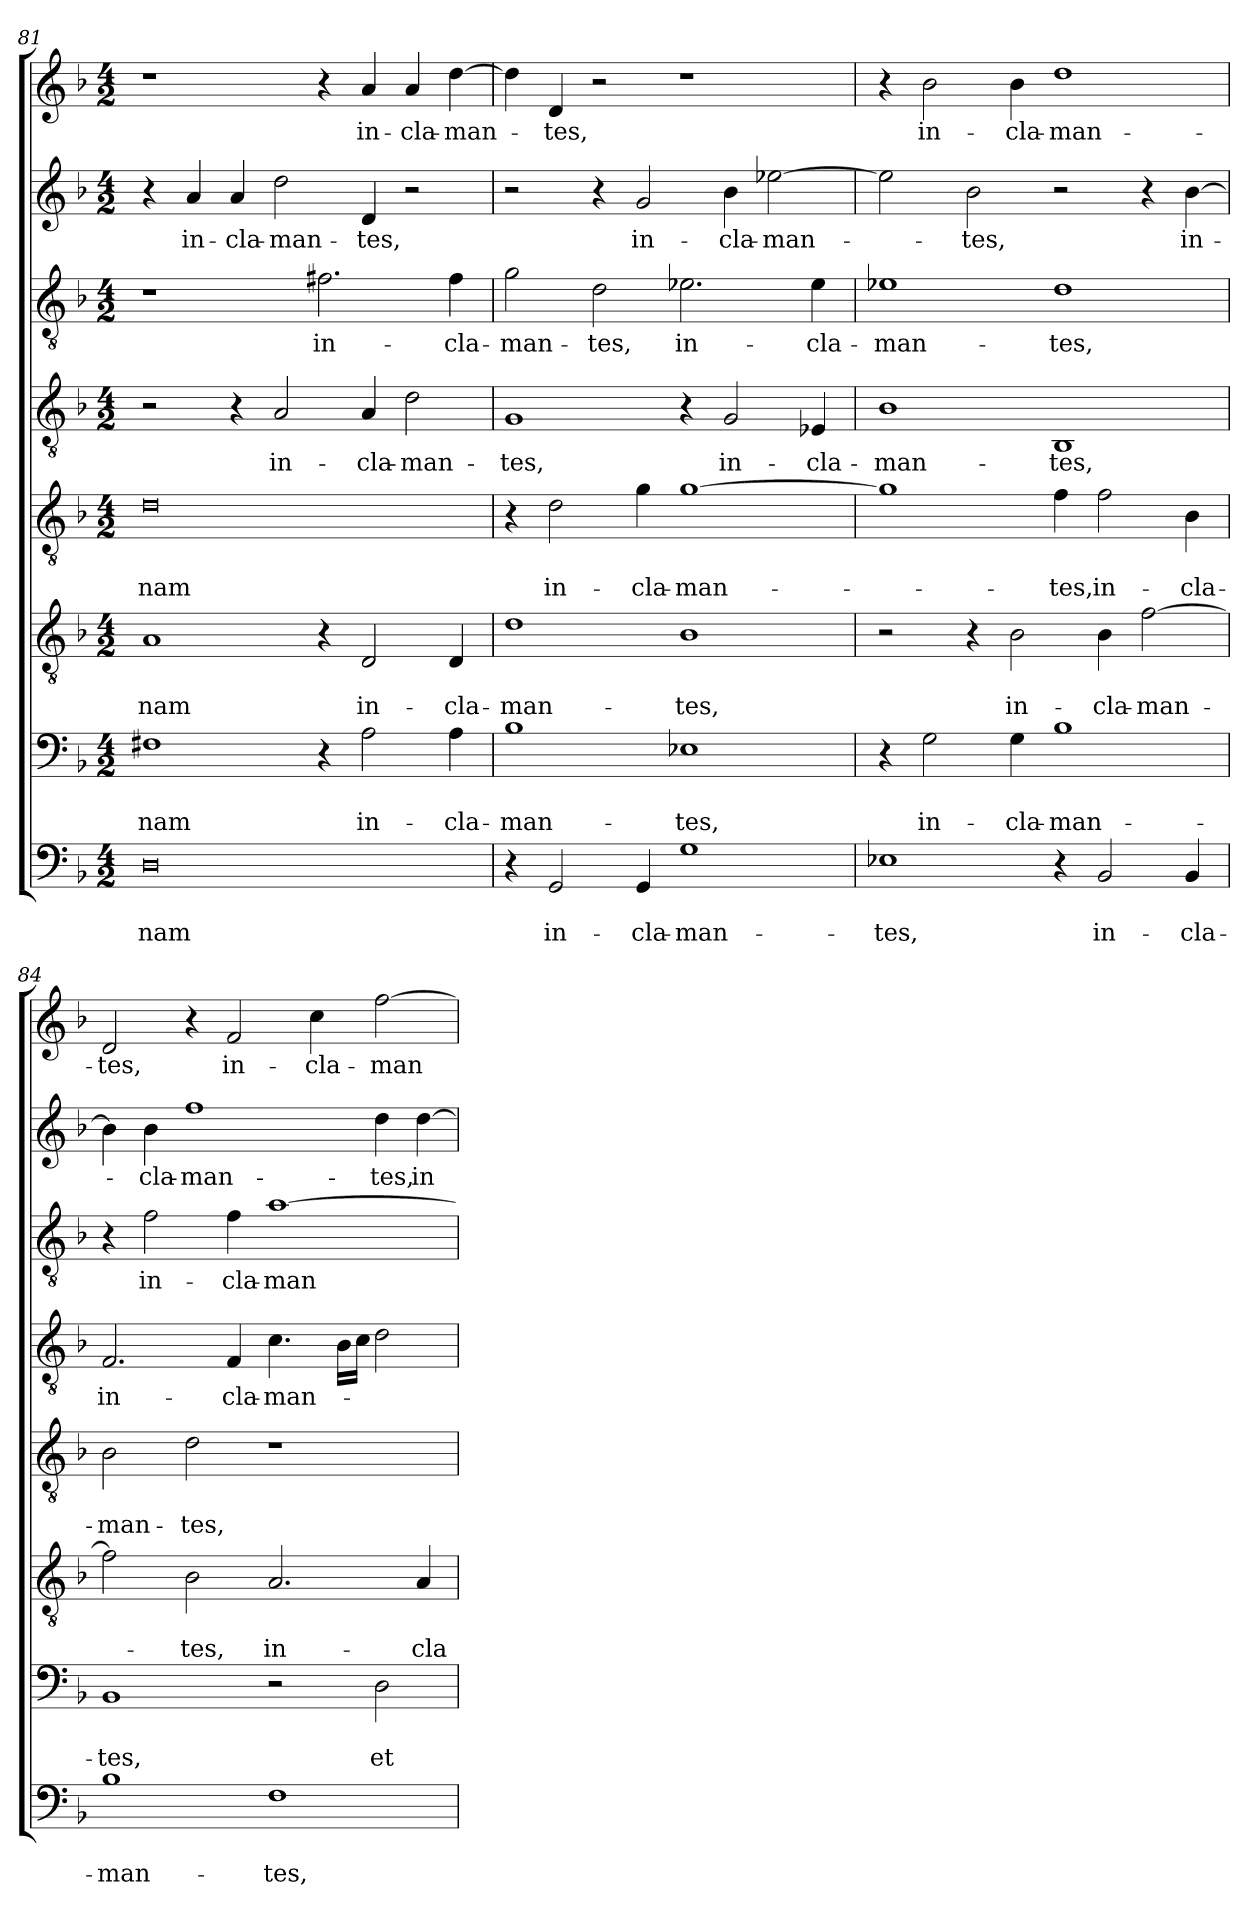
**kern	**text	**text	**kern	**text	**text	**kern	**text	**text	**kern	**text	**text	**kern	**text	**kern	**text	**kern	**text	**kern	**text
*part8	*part8	*part8	*part7	*part7	*part7	*part6	*part6	*part6	*part5	*part5	*part5	*part4	*part4	*part3	*part3	*part2	*part2	*part1	*part1
*staff8	*staff8	*staff8	*staff7	*staff7	*staff7	*staff6	*staff6	*staff6	*staff5	*staff5	*staff5	*staff4	*staff4	*staff3	*staff3	*staff2	*staff2	*staff1	*staff1
*clefF4	*	*	*clefF4	*	*	*clefGv2	*	*	*clefGv2	*	*	*clefGv2	*	*clefGv2	*	*clefG2	*	*clefG2	*
*k[b-]	*	*	*k[b-]	*	*	*k[b-]	*	*	*k[b-]	*	*	*k[b-]	*	*k[b-]	*	*k[b-]	*	*k[b-]	*
*F:	*	*	*F:	*	*	*F:	*	*	*F:	*	*	*F:	*	*F:	*	*F:	*	*F:	*
*M4/2	*	*	*M4/2	*	*	*M4/2	*	*	*M4/2	*	*	*M4/2	*	*M4/2	*	*M4/2	*	*M4/2	*
=81	=81	=81	=81	=81	=81	=81	=81	=81	=81	=81	=81	=81	=81	=81	=81	=81	=81	=81	=81
!	!	!LO:LY:b	!	!	!LO:LY:b	!	!	!LO:LY:b	!	!	!LO:LY:b	!	!	!	!	!	!	!	!
0D	.	-nam	1F#X	.	-nam	1A	.	-nam	0d	.	-nam	2r	.	1r	.	4r	.	1r	.
!	!	!	!	!	!	!	!	!	!	!	!	!	!	!	!	!	!LO:LY:b	!	!
.	.	.	.	.	.	.	.	.	.	.	.	.	.	.	.	4a/	in-	.	.
!	!	!	!	!	!	!	!	!	!	!	!	!	!	!	!	!	!LO:LY:b	!	!
.	.	.	.	.	.	.	.	.	.	.	.	4r	.	.	.	4a/	-cla-	.	.
!	!	!	!	!	!	!	!	!	!	!	!	!	!LO:LY:b	!	!	!	!LO:LY:b	!	!
.	.	.	.	.	.	.	.	.	.	.	.	2A/	in-	.	.	2dd\	-man-	.	.
!	!	!	!	!	!	!	!	!	!	!	!	!	!	!	!LO:LY:b	!	!	!	!
.	.	.	4r	.	.	4r	.	.	.	.	.	.	.	2.f#X\	in-	.	.	4r	.
!	!	!	!	!	!LO:LY:b	!	!	!LO:LY:b	!	!	!	!	!LO:LY:b	!	!	!	!LO:LY:b	!	!LO:LY:b
.	.	.	2A\	.	in-	2D/	.	in-	.	.	.	4A/	-cla-	.	.	4d/	-tes,	4a/	in-
!	!	!	!	!	!	!	!	!	!	!	!	!	!LO:LY:b	!	!	!	!	!	!LO:LY:b
.	.	.	.	.	.	.	.	.	.	.	.	2d\	-man-	.	.	2r	.	4a/	-cla-
!	!	!	!	!	!LO:LY:b	!	!	!LO:LY:b	!	!	!	!	!	!	!LO:LY:b	!	!	!	!LO:LY:b
.	.	.	4A\	.	-cla-	4D/	.	-cla-	.	.	.	.	.	4f#\	-cla-	.	.	[4dd\	-man-
=82	=82	=82	=82	=82	=82	=82	=82	=82	=82	=82	=82	=82	=82	=82	=82	=82	=82	=82	=82
!	!	!	!	!	!LO:LY:b	!	!	!LO:LY:b	!	!	!	!	!LO:LY:b	!	!LO:LY:b	!	!	!	!
4r	.	.	1B-	.	-man-	1d	.	-man-	4r	.	.	1G	-tes,	2g\	-man-	2r	.	4dd\]	.
!	!	!LO:LY:b	!	!	!	!	!	!	!	!	!LO:LY:b	!	!	!	!	!	!	!	!LO:LY:b
2GG/	.	in-	.	.	.	.	.	.	2d\	.	in-	.	.	.	.	.	.	4d/	-tes,
!	!	!	!	!	!	!	!	!	!	!	!	!	!	!	!LO:LY:b	!	!	!	!
.	.	.	.	.	.	.	.	.	.	.	.	.	.	2d\	-tes,	4r	.	2r	.
!	!	!LO:LY:b	!	!	!	!	!	!	!	!	!LO:LY:b	!	!	!	!	!	!LO:LY:b	!	!
4GG/	.	-cla-	.	.	.	.	.	.	4g\	.	-cla-	.	.	.	.	2g/	in-	.	.
!	!	!LO:LY:b	!	!	!LO:LY:b	!	!	!LO:LY:b	!	!	!LO:LY:b	!	!	!	!LO:LY:b	!	!	!	!
1G	.	-man-	1E-X	.	-tes,	1B-	.	-tes,	[1g	.	-man-	4r	.	2.e-X\	in-	.	.	1r	.
!	!	!	!	!	!	!	!	!	!	!	!	!	!LO:LY:b	!	!	!	!LO:LY:b	!	!
.	.	.	.	.	.	.	.	.	.	.	.	2G/	in-	.	.	4b-\	-cla-	.	.
!	!	!	!	!	!	!	!	!	!	!	!	!	!	!	!	!	!LO:LY:b	!	!
.	.	.	.	.	.	.	.	.	.	.	.	.	.	.	.	[2ee-X\	-man-	.	.
!	!	!	!	!	!	!	!	!	!	!	!	!	!LO:LY:b	!	!LO:LY:b	!	!	!	!
.	.	.	.	.	.	.	.	.	.	.	.	4E-X/	-cla-	4e-\	-cla-	.	.	.	.
=83	=83	=83	=83	=83	=83	=83	=83	=83	=83	=83	=83	=83	=83	=83	=83	=83	=83	=83	=83
!	!	!LO:LY:b	!	!	!	!	!	!	!	!	!	!	!LO:LY:b	!	!LO:LY:b	!	!	!	!
1E-X	.	-tes,	4r	.	.	2r	.	.	1g]	.	.	1B-	-man-	1e-X	-man-	2ee-\]	.	4r	.
!	!	!	!	!	!LO:LY:b	!	!	!	!	!	!	!	!	!	!	!	!	!	!LO:LY:b
.	.	.	2G\	.	in-	.	.	.	.	.	.	.	.	.	.	.	.	2b-\	in-
!	!	!	!	!	!	!	!	!	!	!	!	!	!	!	!	!	!LO:LY:b	!	!
.	.	.	.	.	.	4r	.	.	.	.	.	.	.	.	.	2b-\	-tes,	.	.
!	!	!	!	!	!LO:LY:b	!	!	!LO:LY:b	!	!	!	!	!	!	!	!	!	!	!LO:LY:b
.	.	.	4G\	.	-cla-	2B-\	.	in-	.	.	.	.	.	.	.	.	.	4b-\	-cla-
!	!	!	!	!	!LO:LY:b	!	!	!	!	!	!LO:LY:b	!	!LO:LY:b	!	!LO:LY:b	!	!	!	!LO:LY:b
4r	.	.	1B-	.	-man-	.	.	.	4f\	.	-tes,	1BB-	-tes,	1d	-tes,	2r	.	1dd	-man-
!	!	!LO:LY:b	!	!	!	!	!	!LO:LY:b	!	!	!LO:LY:b	!	!	!	!	!	!	!	!
2BB-/	.	in-	.	.	.	4B-\	.	-cla-	2f\	.	in-	.	.	.	.	.	.	.	.
!	!	!	!	!	!	!	!	!LO:LY:b	!	!	!	!	!	!	!	!	!	!	!
.	.	.	.	.	.	[2f\	.	-man-	.	.	.	.	.	.	.	4r	.	.	.
!	!	!LO:LY:b	!	!	!	!	!	!	!	!	!LO:LY:b	!	!	!	!	!	!LO:LY:b	!	!
4BB-/	.	-cla-	.	.	.	.	.	.	4B-\	.	-cla-	.	.	.	.	[4b-\	in-	.	.
!!LO:PB:g=z
=84	=84	=84	=84	=84	=84	=84	=84	=84	=84	=84	=84	=84	=84	=84	=84	=84	=84	=84	=84
!	!	!LO:LY:b	!	!	!LO:LY:b	!	!	!	!	!	!LO:LY:b	!	!LO:LY:b	!	!	!	!	!	!LO:LY:b
1B-	.	-man-	1BB-	.	-tes,	2f\]	.	.	2B-\	.	-man-	2.F/	in-	4r	.	4b-\]	.	2d/	-tes,
!	!	!	!	!	!	!	!	!	!	!	!	!	!	!	!LO:LY:b	!	!LO:LY:b	!	!
.	.	.	.	.	.	.	.	.	.	.	.	.	.	2f\	in-	4b-\	-cla-	.	.
!	!	!	!	!	!	!	!	!LO:LY:b	!	!	!LO:LY:b	!	!	!	!	!	!LO:LY:b	!	!
.	.	.	.	.	.	2B-\	.	-tes,	2d\	.	-tes,	.	.	.	.	1ff	-man-	4r	.
!	!	!	!	!	!	!	!	!	!	!	!	!	!LO:LY:b	!	!LO:LY:b	!	!	!	!LO:LY:b
.	.	.	.	.	.	.	.	.	.	.	.	4F/	-cla-	4f\	-cla-	.	.	2f/	in-
!	!	!LO:LY:b	!	!	!	!	!	!LO:LY:b	!	!	!	!	!LO:LY:b	!	!LO:LY:b	!	!	!	!
1F	.	-tes,	2r	.	.	2.A/	.	in-	1r	.	.	4.c\	-man-	[1a	-man-	.	.	.	.
!	!	!	!	!	!	!	!	!	!	!	!	!	!	!	!	!	!	!	!LO:LY:b
.	.	.	.	.	.	.	.	.	.	.	.	.	.	.	.	.	.	4cc\	-cla-
.	.	.	.	.	.	.	.	.	.	.	.	16B-\LL	.	.	.	.	.	.	.
.	.	.	.	.	.	.	.	.	.	.	.	16c\JJ	.	.	.	.	.	.	.
!	!	!	!	!	!LO:LY:b	!	!	!	!	!	!	!	!	!	!	!	!LO:LY:b	!	!LO:LY:b
.	.	.	2D\	.	et	.	.	.	.	.	.	2d\	.	.	.	4dd\	-tes,	[2ff\	-man-
!	!	!	!	!	!	!	!	!LO:LY:b	!	!	!	!	!	!	!	!	!LO:LY:b	!	!
.	.	.	.	.	.	4A/	.	-cla-	.	.	.	.	.	.	.	[4dd\	in-	.	.
=	=	=	=	=	=	=	=	=	=	=	=	=	=	=	=	=	=	=	=
*-	*-	*-	*-	*-	*-	*-	*-	*-	*-	*-	*-	*-	*-	*-	*-	*-	*-	*-	*-
